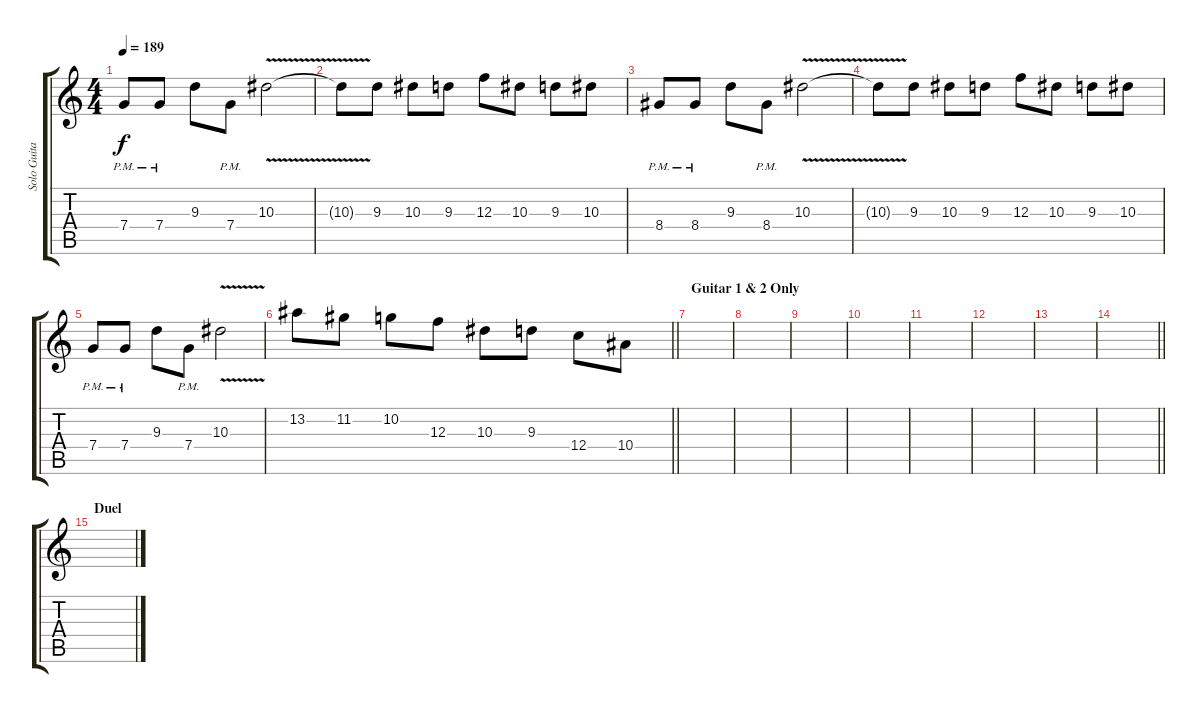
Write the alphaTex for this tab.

\track ("Solo Guitar" "Solo Guita") {instrument distortionguitar}
\staff {score tabs}
\tuning (D4 A3 F3 C3 G2 C2) {hide}
\ts (4 4)
\tempo 189
\clef g2
\ks c
7.4{pm}.8{dy f} 7.4{pm}.8 9.3.8 7.4{pm}.8 10.3{v}.2 |
10.3{t}.8 9.3.8 10.3.8 9.3.8 12.3.8 10.3.8 9.3.8 10.3.8 |
8.4{pm}.8 8.4{pm}.8 9.3.8 8.4{pm}.8 10.3{v}.2 |
10.3{t}.8 9.3.8 10.3.8 9.3.8 12.3.8 10.3.8 9.3.8 10.3.8 |
7.4{pm}.8 7.4{pm}.8 9.3.8 7.4{pm}.8 10.3{v}.2 |
\barLineRight lightlight
13.2.8 11.2.8 10.2.8 12.3.8 10.3.8 9.3.8 12.4.8 10.4.8 |
\section ("" "Guitar 1 & 2 Only")
|
|
|
|
|
|
|
\barLineRight lightlight
|
\section ("" "Duel")
